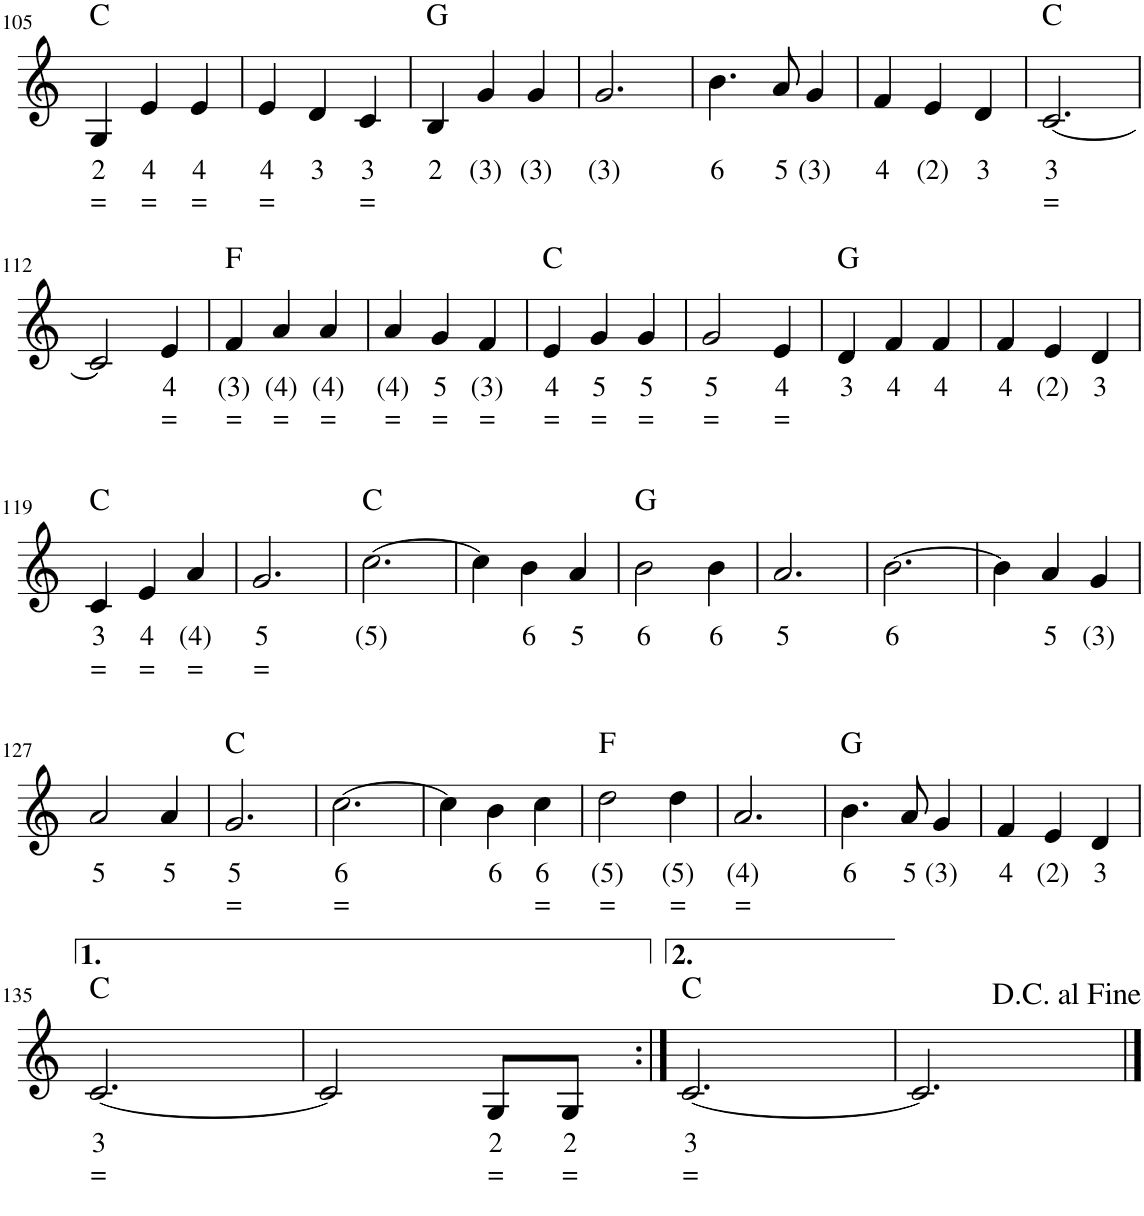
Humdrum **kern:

**kern	**text	**text	**harte
*part1	*part1	*part1	*part1
*staff1	*staff1	*staff1	*
*I"Stem	*	*	*
*I'Stm.	*	*	*
!!LO:PB:g=z
*clefG2	*	*	*
*k[]	*	*	*
*M3/4	*	*	*
=105	=105	=105	=105
!	!LO:LY:b	!LO:LY:b	!
4G/	2	=	C:maj
!	!LO:LY:b	!LO:LY:b	!
4e/	4	=	.
!	!LO:LY:b	!LO:LY:b	!
4e/	4	=	.
=106	=106	=106	=106
!	!LO:LY:b	!LO:LY:b	!
4e/	4	=	.
!	!LO:LY:b	!	!
4d/	3	.	.
!	!LO:LY:b	!LO:LY:b	!
4c/	3	=	.
=107	=107	=107	=107
!	!LO:LY:b	!	!
4B/	2	.	G:maj
!	!LO:LY:b	!	!
4g/	(3)	.	.
!	!LO:LY:b	!	!
4g/	(3)	.	.
=108	=108	=108	=108
!	!LO:LY:b	!	!
2.g/	(3)	.	.
=109	=109	=109	=109
!	!LO:LY:b	!	!
4.b\	6	.	.
!	!LO:LY:b	!	!
8a/	5	.	.
!	!LO:LY:b	!	!
4g/	(3)	.	.
=110	=110	=110	=110
!	!LO:LY:b	!	!
4f/	4	.	.
!	!LO:LY:b	!	!
4e/	(2)	.	.
!	!LO:LY:b	!	!
4d/	3	.	.
=111	=111	=111	=111
!	!LO:LY:b	!LO:LY:b	!
[2.c/	3	=	C:maj
!!LO:LB:g=z
=112	=112	=112	=112
2c/]	.	.	.
!	!LO:LY:b	!LO:LY:b	!
4e/	4	=	.
=113	=113	=113	=113
!	!LO:LY:b	!LO:LY:b	!
4f/	(3)	=	F:maj
!	!LO:LY:b	!LO:LY:b	!
4a/	(4)	=	.
!	!LO:LY:b	!LO:LY:b	!
4a/	(4)	=	.
=114	=114	=114	=114
!	!LO:LY:b	!LO:LY:b	!
4a/	(4)	=	.
!	!LO:LY:b	!LO:LY:b	!
4g/	5	=	.
!	!LO:LY:b	!LO:LY:b	!
4f/	(3)	=	.
=115	=115	=115	=115
!	!LO:LY:b	!LO:LY:b	!
4e/	4	=	C:maj
!	!LO:LY:b	!LO:LY:b	!
4g/	5	=	.
!	!LO:LY:b	!LO:LY:b	!
4g/	5	=	.
=116	=116	=116	=116
!	!LO:LY:b	!LO:LY:b	!
2g/	5	=	.
!	!LO:LY:b	!LO:LY:b	!
4e/	4	=	.
=117	=117	=117	=117
!	!LO:LY:b	!	!
4d/	3	.	G:maj
!	!LO:LY:b	!	!
4f/	4	.	.
!	!LO:LY:b	!	!
4f/	4	.	.
=118	=118	=118	=118
!	!LO:LY:b	!	!
4f/	4	.	.
!	!LO:LY:b	!	!
4e/	(2)	.	.
!	!LO:LY:b	!	!
4d/	3	.	.
!!LO:LB:g=z
=119	=119	=119	=119
!	!LO:LY:b	!LO:LY:b	!
4c/	3	=	C:maj
!	!LO:LY:b	!LO:LY:b	!
4e/	4	=	.
!	!LO:LY:b	!LO:LY:b	!
4a/	(4)	=	.
=120	=120	=120	=120
!	!LO:LY:b	!LO:LY:b	!
2.g/	5	=	.
=121	=121	=121	=121
!	!LO:LY:b	!	!
[2.cc\	(5)	.	C:maj
=122	=122	=122	=122
4cc\]	.	.	.
!	!LO:LY:b	!	!
4b\	6	.	.
!	!LO:LY:b	!	!
4a/	5	.	.
=123	=123	=123	=123
!	!LO:LY:b	!	!
2b\	6	.	G:maj
!	!LO:LY:b	!	!
4b\	6	.	.
=124	=124	=124	=124
!	!LO:LY:b	!	!
2.a/	5	.	.
=125	=125	=125	=125
!	!LO:LY:b	!	!
[2.b\	6	.	.
=126	=126	=126	=126
4b\]	.	.	.
!	!LO:LY:b	!	!
4a/	5	.	.
!	!LO:LY:b	!	!
4g/	(3)	.	.
!!LO:LB:g=z
=127	=127	=127	=127
!	!LO:LY:b	!	!
2a/	5	.	.
!	!LO:LY:b	!	!
4a/	5	.	.
=128	=128	=128	=128
!	!LO:LY:b	!LO:LY:b	!
2.g/	5	=	C:maj
=129	=129	=129	=129
!	!LO:LY:b	!LO:LY:b	!
[2.cc\	6	=	.
=130	=130	=130	=130
4cc\]	.	.	.
!	!LO:LY:b	!	!
4b\	6	.	.
!	!LO:LY:b	!LO:LY:b	!
4cc\	6	=	.
=131	=131	=131	=131
!	!LO:LY:b	!LO:LY:b	!
2dd\	(5)	=	F:maj
!	!LO:LY:b	!LO:LY:b	!
4dd\	(5)	=	.
=132	=132	=132	=132
!	!LO:LY:b	!LO:LY:b	!
2.a/	(4)	=	.
=133	=133	=133	=133
!	!LO:LY:b	!	!
4.b\	6	.	G:maj
!	!LO:LY:b	!	!
8a/	5	.	.
!	!LO:LY:b	!	!
4g/	(3)	.	.
=134	=134	=134	=134
!	!LO:LY:b	!	!
4f/	4	.	.
!	!LO:LY:b	!	!
4e/	(2)	.	.
!	!LO:LY:b	!	!
4d/	3	.	.
!!LO:LB:g=z
=135	=135	=135	=135
!	!LO:LY:b	!LO:LY:b	!
[2.c/	3	=	C:maj
=136	=136	=136	=136
2c/]	.	.	.
!	!LO:LY:b	!LO:LY:b	!
8G/L	2	=	.
!	!LO:LY:b	!LO:LY:b	!
8G/J	2	=	.
=137:|!	=137:|!	=137:|!	=137:|!
!	!LO:LY:b	!LO:LY:b	!
[2.c/	3	=	C:maj
=138	=138	=138	=138
2.c/]	.	.	.
==	==	==	==
*-	*-	*-	*-
